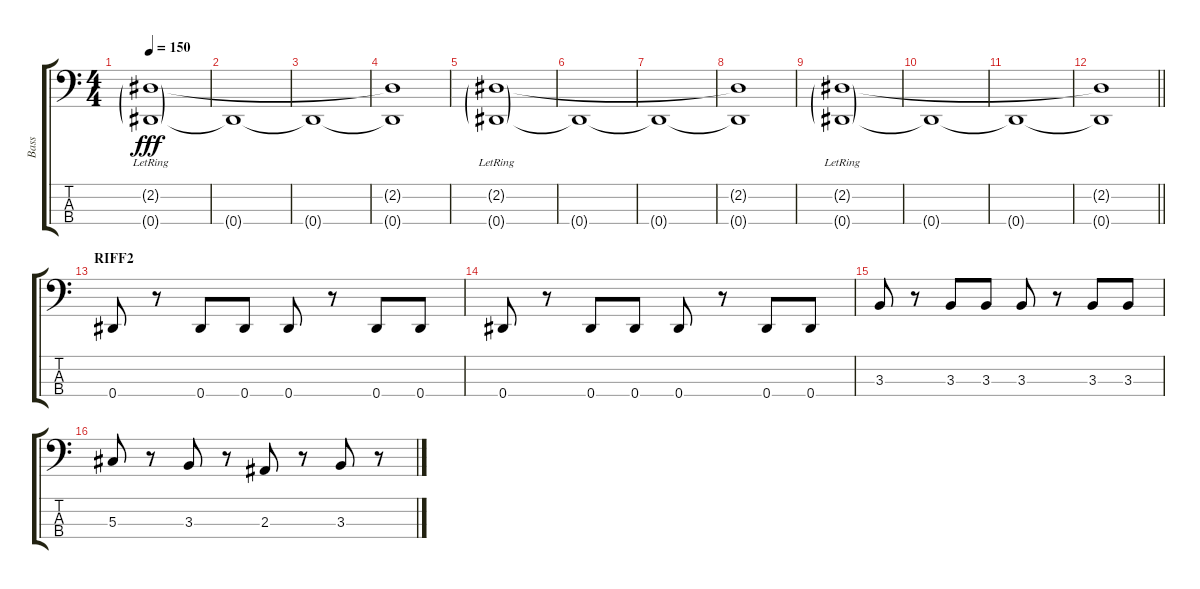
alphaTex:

\track ("Bass" "Bass") {instrument slapbass2}
\staff {score tabs}
\tuning (Gb2 Db2 Ab1 Eb1) {hide}
\ts (4 4)
\tempo 150
\clef f4
\ks c
(2.2{g} 0.4{g lr}).1{dy fff} |
0.4{t}.1 |
0.4{t}.1 |
(2.2{t} 0.4{t}).1 |
(2.2{g} 0.4{g lr}).1 |
0.4{t}.1 |
0.4{t}.1 |
(2.2{t} 0.4{t}).1 |
(2.2{g} 0.4{g lr}).1 |
0.4{t}.1 |
0.4{t}.1 |
\barLineRight lightlight
(2.2{t} 0.4{t}).1 |
\section ("" "RIFF2")
0.4.8 r.8 0.4.8 0.4.8 0.4.8 r.8 0.4.8 0.4.8 |
0.4.8 r.8 0.4.8 0.4.8 0.4.8 r.8 0.4.8 0.4.8 |
3.3.8 r.8 3.3.8 3.3.8 3.3.8 r.8 3.3.8 3.3.8 |
5.3.8 r.8 3.3.8 r.8 2.3.8 r.8 3.3.8 r.8
